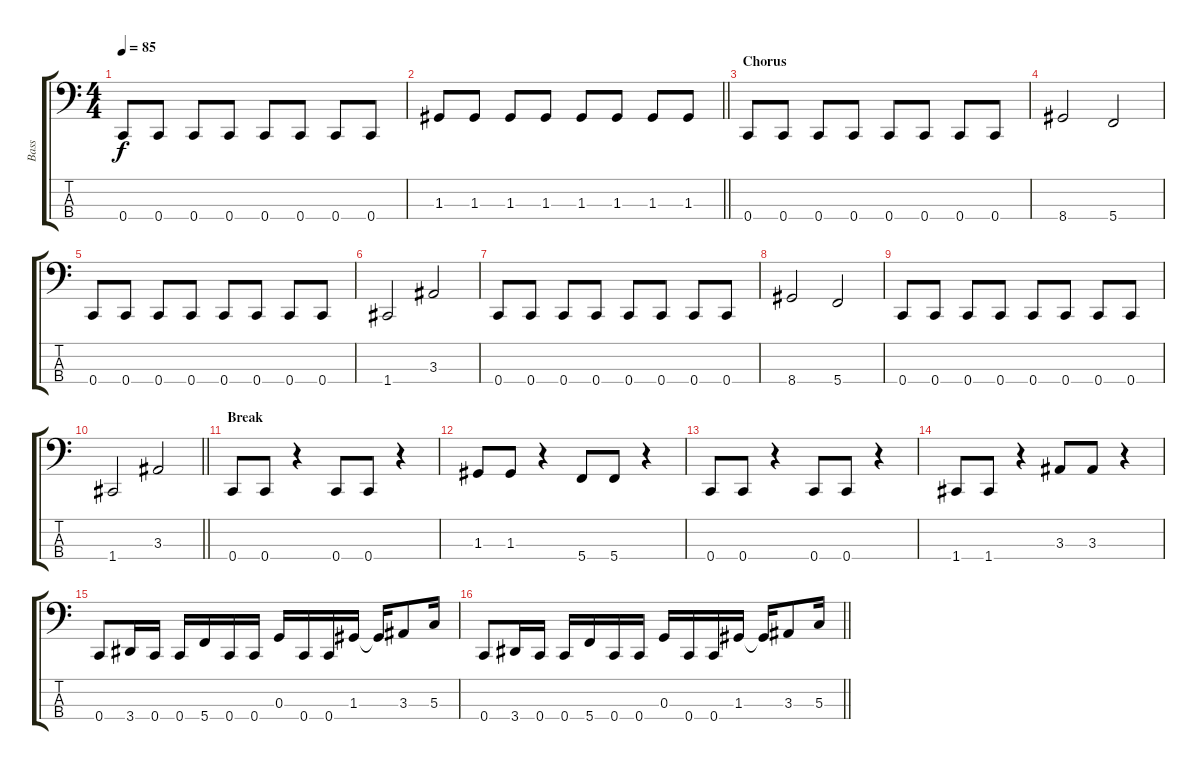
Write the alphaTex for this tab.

\track ("Bass" "Bass") {instrument slapbass1}
\staff {score tabs}
\tuning (F2 C2 G1 C1) {hide}
\ts (4 4)
\tempo 85
\clef f4
\ks c
0.4.8{dy f} 0.4.8 0.4.8 0.4.8 0.4.8 0.4.8 0.4.8 0.4.8 |
\barLineRight lightlight
1.3.8 1.3.8 1.3.8 1.3.8 1.3.8 1.3.8 1.3.8 1.3.8 |
\section ("" "Chorus")
0.4.8 0.4.8 0.4.8 0.4.8 0.4.8 0.4.8 0.4.8 0.4.8 |
8.4.2 5.4.2 |
0.4.8 0.4.8 0.4.8 0.4.8 0.4.8 0.4.8 0.4.8 0.4.8 |
1.4.2 3.3.2 |
0.4.8 0.4.8 0.4.8 0.4.8 0.4.8 0.4.8 0.4.8 0.4.8 |
8.4.2 5.4.2 |
0.4.8 0.4.8 0.4.8 0.4.8 0.4.8 0.4.8 0.4.8 0.4.8 |
\barLineRight lightlight
1.4.2 3.3.2 |
\section ("" "Break")
0.4.8 0.4.8 r.4 0.4.8 0.4.8 r.4 |
1.3.8 1.3.8 r.4 5.4.8 5.4.8 r.4 |
0.4.8 0.4.8 r.4 0.4.8 0.4.8 r.4 |
1.4.8 1.4.8 r.4 3.3.8 3.3.8 r.4 |
0.4.8 3.4.16 0.4.16 0.4.16 5.4.16 0.4.16 0.4.16 0.3.16 0.4.16 0.4.16 1.3.16 1.3{t}.16 3.3.8 5.3.16 |
\barLineRight lightlight
0.4.8 3.4.16 0.4.16 0.4.16 5.4.16 0.4.16 0.4.16 0.3.16 0.4.16 0.4.16 1.3.16 1.3{t}.16 3.3.8 5.3.16
